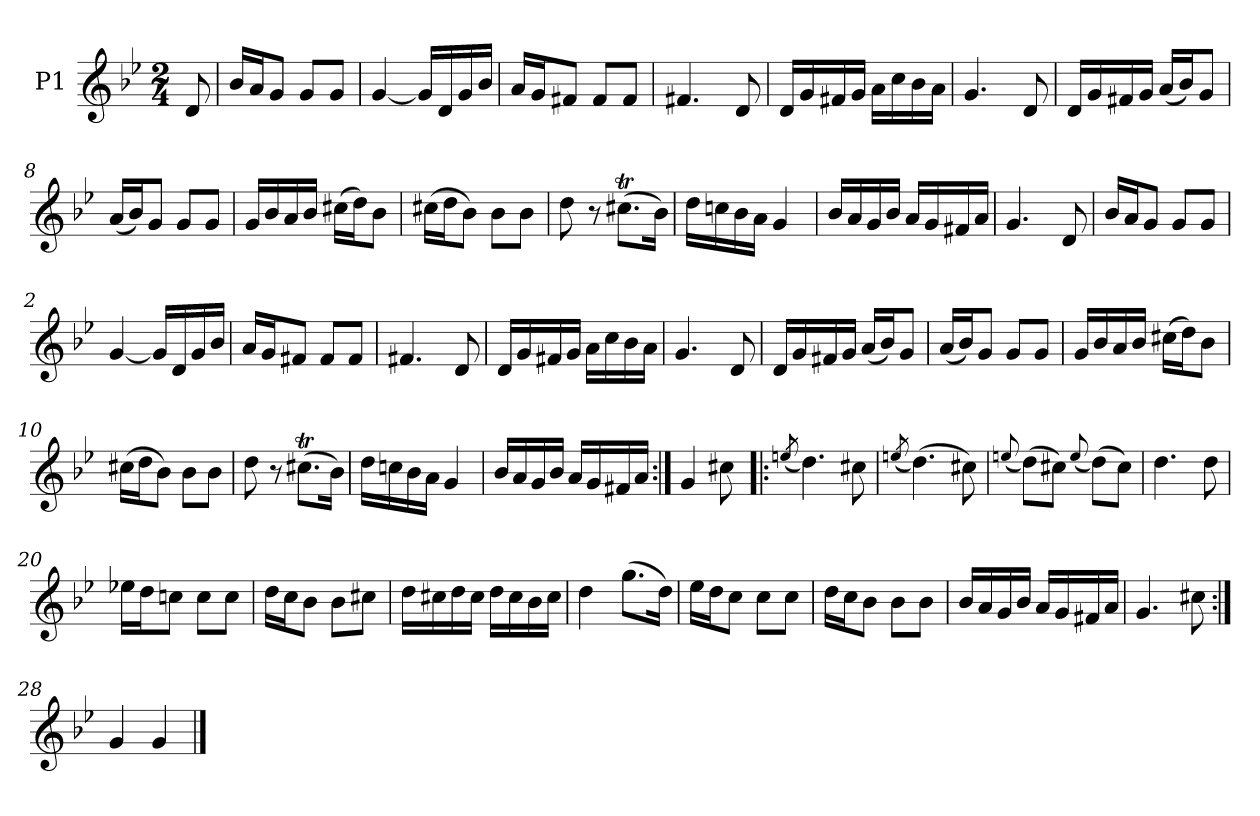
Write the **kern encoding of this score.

**kern
*part1
*staff1
*I"P1
*clefG2
*k[b-e-]
*g:
*M2/4
=
8d
=1
16b-LL
16aJ
8gJ
8gL
8gJ
=2
[4g
16gLL]
16d
16g
16b-JJ
=3
16aLL
16gJ
8f#XJ
8f#L
8f#J
=4
4.f#X
8d
=5
16dLL
16g
16f#X
16gJJ
16aLL
16cc
16b-
16aJJ
=6
4.g
8d
=7
16dLL
16g
16f#X
16gJJ
(16aLL
16b-J)
8gJ
=8
(16aLL
16b-J)
8gJ
8gL
8gJ
=9
16gLL
16b-
16a
16b-JJ
(16cc#XLL
16ddJ)
8b-J
=10
(16cc#XLL
16ddJ
8b-J)
8b-L
8b-J
=11
8dd
8r
(8.cc#XtL
16b-Jk)
=12
16ddLL
16ccn
16b-
16aJJ
4g
=13
16b-LL
16a
16g
16b-JJ
16aLL
16g
16f#X
16aJJ
=14
4.g
8d
=1
16b-LL
16aJ
8gJ
8gL
8gJ
=2
[4g
16gLL]
16d
16g
16b-JJ
=3
16aLL
16gJ
8f#XJ
8f#L
8f#J
=4
4.f#X
8d
=5
16dLL
16g
16f#X
16gJJ
16aLL
16cc
16b-
16aJJ
=6
4.g
8d
=7
16dLL
16g
16f#X
16gJJ
(16aLL
16b-J)
8gJ
=8
(16aLL
16b-J)
8gJ
8gL
8gJ
=9
16gLL
16b-
16a
16b-JJ
(16cc#XLL
16ddJ)
8b-J
=10
(16cc#XLL
16ddJ
8b-J)
8b-L
8b-J
=11
8dd
8r
(8.cc#XtL
16b-Jk)
=12
16ddLL
16ccn
16b-
16aJJ
4g
=13
16b-LL
16a
16g
16b-JJ
16aLL
16g
16f#X
16aJJ
=15:|!
4g
8cc#X
=16!|:
(8qeen/
4.dd)
8cc#X
=17
(8qeen/
(4.dd)
8cc#X)
=18
(8qqeen/
(8ddL)
8cc#XJ)
(8qqee/
(8ddL)
8cc#J)
=19
4.dd
8dd
=20
16ee-XLL
16ddJ
8ccnJ
8ccL
8ccJ
=21
16ddLL
16ccJ
8b-J
8b-L
8cc#XJ
=22
16ddLL
16cc#X
16dd
16cc#JJ
16ddLL
16cc#
16b-
16cc#JJ
=23
4dd
(8.ggL
16ddJk)
=24
16ee-LL
16ddJ
8ccJ
8ccL
8ccJ
=25
16ddLL
16ccJ
8b-J
8b-L
8b-J
=26
16b-LL
16a
16g
16b-JJ
16aLL
16g
16f#X
16aJJ
=27
4.g
8cc#X
=28:|!
4g
4g
==
*-
